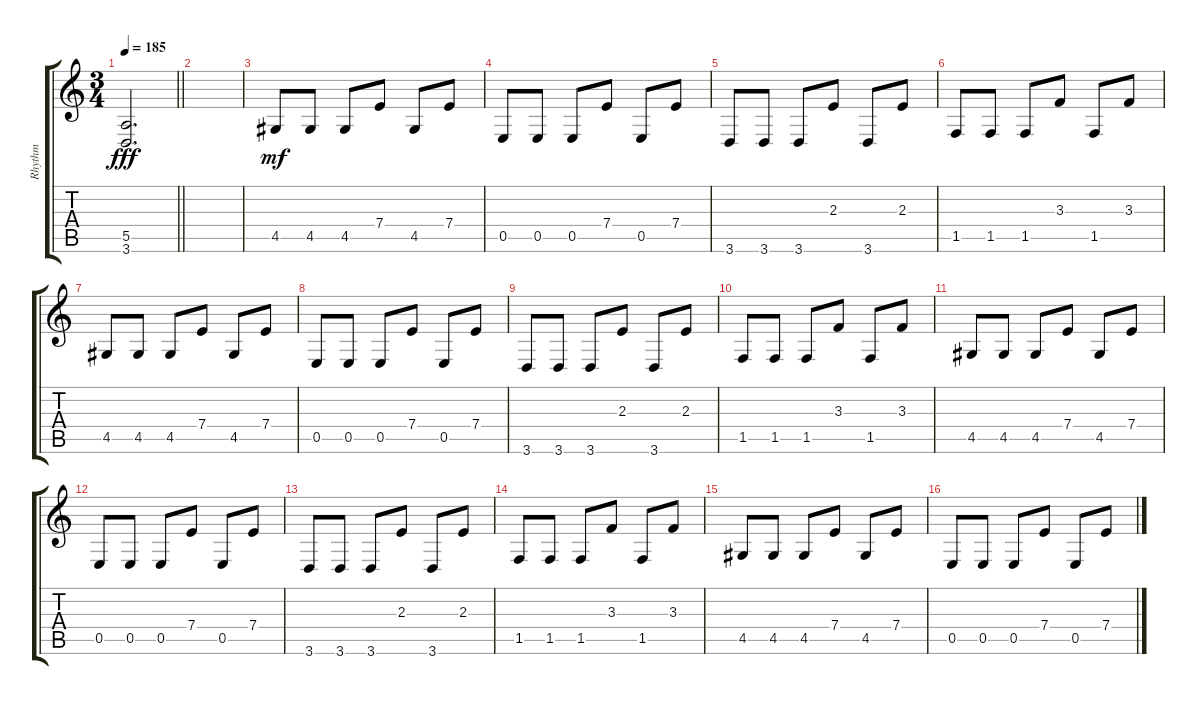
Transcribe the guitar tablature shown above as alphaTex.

\track ("Rhythm" "Rhythm") {instrument distortionguitar}
\staff {score tabs}
\tuning (B3 Gb3 D3 A2 E2 B1) {hide}
\ts (3 4)
\tempo 185
\clef g2
\barLineRight lightlight
\ks c
(5.5 3.6).2{d dy fff} |
|
4.5.8{dy mf balance 0} 4.5.8 4.5.8 7.4.8 4.5.8 7.4.8 |
0.5.8 0.5.8 0.5.8 7.4.8 0.5.8 7.4.8 |
3.6.8 3.6.8 3.6.8 2.3.8 3.6.8 2.3.8 |
1.5.8 1.5.8 1.5.8 3.3.8 1.5.8 3.3.8 |
4.5.8 4.5.8 4.5.8 7.4.8 4.5.8 7.4.8 |
0.5.8 0.5.8 0.5.8 7.4.8 0.5.8 7.4.8 |
3.6.8 3.6.8 3.6.8 2.3.8 3.6.8 2.3.8 |
1.5.8 1.5.8 1.5.8 3.3.8 1.5.8 3.3.8 |
4.5.8 4.5.8 4.5.8 7.4.8 4.5.8 7.4.8 |
0.5.8 0.5.8 0.5.8 7.4.8 0.5.8 7.4.8 |
3.6.8 3.6.8 3.6.8 2.3.8 3.6.8 2.3.8 |
1.5.8 1.5.8 1.5.8 3.3.8 1.5.8 3.3.8 |
4.5.8 4.5.8 4.5.8 7.4.8 4.5.8 7.4.8 |
0.5.8 0.5.8 0.5.8 7.4.8 0.5.8 7.4.8
